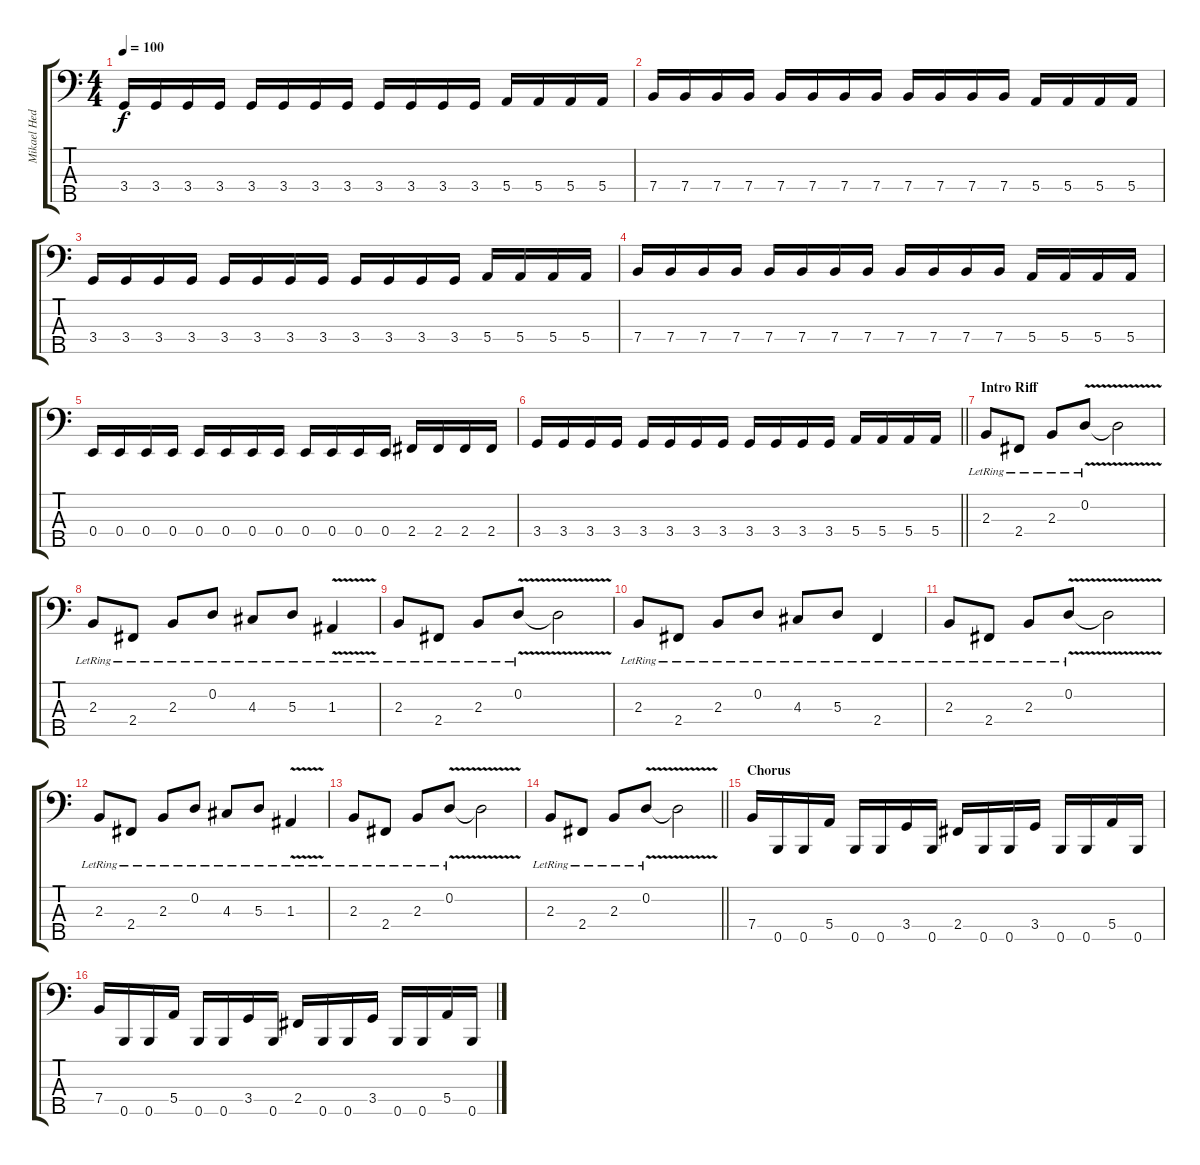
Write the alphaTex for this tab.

\track ("Mikael Hedlund" "Mikael Hed") {instrument electricbasspick}
\staff {score tabs}
\tuning (G2 D2 A1 E1 B0) {hide}
\ts (4 4)
\tempo 100
\clef f4
\ks c
3.4.16{dy f} 3.4.16 3.4.16 3.4.16 3.4.16 3.4.16 3.4.16 3.4.16 3.4.16 3.4.16 3.4.16 3.4.16 5.4.16 5.4.16 5.4.16 5.4.16 |
7.4.16 7.4.16 7.4.16 7.4.16 7.4.16 7.4.16 7.4.16 7.4.16 7.4.16 7.4.16 7.4.16 7.4.16 5.4.16 5.4.16 5.4.16 5.4.16 |
3.4.16 3.4.16 3.4.16 3.4.16 3.4.16 3.4.16 3.4.16 3.4.16 3.4.16 3.4.16 3.4.16 3.4.16 5.4.16 5.4.16 5.4.16 5.4.16 |
7.4.16 7.4.16 7.4.16 7.4.16 7.4.16 7.4.16 7.4.16 7.4.16 7.4.16 7.4.16 7.4.16 7.4.16 5.4.16 5.4.16 5.4.16 5.4.16 |
0.4.16 0.4.16 0.4.16 0.4.16 0.4.16 0.4.16 0.4.16 0.4.16 0.4.16 0.4.16 0.4.16 0.4.16 2.4.16 2.4.16 2.4.16 2.4.16 |
\barLineRight lightlight
3.4.16 3.4.16 3.4.16 3.4.16 3.4.16 3.4.16 3.4.16 3.4.16 3.4.16 3.4.16 3.4.16 3.4.16 5.4.16 5.4.16 5.4.16 5.4.16 |
\section ("" "Intro Riff")
2.3{lr}.8 2.4{lr}.8 2.3{lr}.8 0.2{v lr}.8 0.2{t}.2 |
2.3{lr}.8 2.4{lr}.8 2.3{lr}.8 0.2{lr}.8 4.3{lr}.8 5.3{lr}.8 1.3{v lr}.4 |
2.3{lr}.8 2.4{lr}.8 2.3{lr}.8 0.2{v lr}.8 0.2{t}.2 |
2.3{lr}.8 2.4{lr}.8 2.3{lr}.8 0.2{lr}.8 4.3{lr}.8 5.3{lr}.8 2.4{lr}.4 |
2.3{lr}.8 2.4{lr}.8 2.3{lr}.8 0.2{v lr}.8 0.2{t}.2 |
2.3{lr}.8 2.4{lr}.8 2.3{lr}.8 0.2{lr}.8 4.3{lr}.8 5.3{lr}.8 1.3{v lr}.4 |
2.3{lr}.8 2.4{lr}.8 2.3{lr}.8 0.2{v lr}.8 0.2{t}.2 |
\barLineRight lightlight
2.3{lr}.8 2.4{lr}.8 2.3{lr}.8 0.2{v lr}.8 0.2{t}.2 |
\section ("" "Chorus")
7.4.16 0.5.16 0.5.16 5.4.16 0.5.16 0.5.16 3.4.16 0.5.16 2.4.16 0.5.16 0.5.16 3.4.16 0.5.16 0.5.16 5.4.16 0.5.16 |
7.4.16 0.5.16 0.5.16 5.4.16 0.5.16 0.5.16 3.4.16 0.5.16 2.4.16 0.5.16 0.5.16 3.4.16 0.5.16 0.5.16 5.4.16 0.5.16
